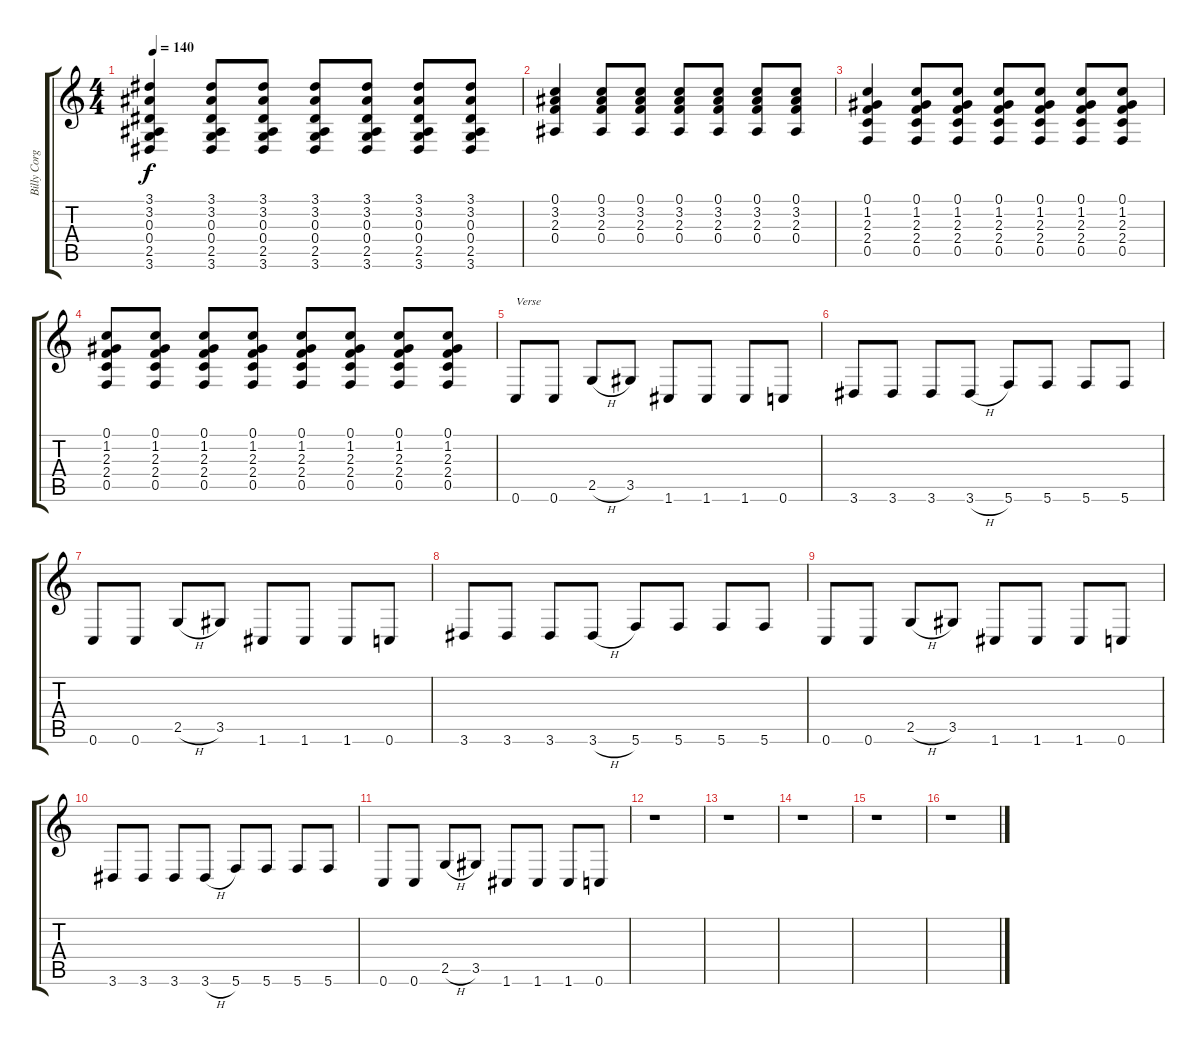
\track ("Billy Corgan" "Billy Corg") {instrument overdrivenguitar}
\staff {score tabs}
\tuning (C4 G3 Eb3 Bb2 F2 C2) {hide}
\ts (4 4)
\tempo 140
\clef g2
\ks c
(3.1 3.2 0.3 0.4 2.5 3.6).4{dy f} (3.1 3.2 0.3 0.4 2.5 3.6).8 (3.1 3.2 0.3 0.4 2.5 3.6).8 (3.1 3.2 0.3 0.4 2.5 3.6).8 (3.1 3.2 0.3 0.4 2.5 3.6).8 (3.1 3.2 0.3 0.4 2.5 3.6).8 (3.1 3.2 0.3 0.4 2.5 3.6).8 |
(0.1 3.2 2.3 0.4).4 (0.1 3.2 2.3 0.4).8 (0.1 3.2 2.3 0.4).8 (0.1 3.2 2.3 0.4).8 (0.1 3.2 2.3 0.4).8 (0.1 3.2 2.3 0.4).8 (0.1 3.2 2.3 0.4).8 |
(0.1 1.2 2.3 2.4 0.5).4 (0.1 1.2 2.3 2.4 0.5).8 (0.1 1.2 2.3 2.4 0.5).8 (0.1 1.2 2.3 2.4 0.5).8 (0.1 1.2 2.3 2.4 0.5).8 (0.1 1.2 2.3 2.4 0.5).8 (0.1 1.2 2.3 2.4 0.5).8 |
(0.1 1.2 2.3 2.4 0.5).8 (0.1 1.2 2.3 2.4 0.5).8 (0.1 1.2 2.3 2.4 0.5).8 (0.1 1.2 2.3 2.4 0.5).8 (0.1 1.2 2.3 2.4 0.5).8 (0.1 1.2 2.3 2.4 0.5).8 (0.1 1.2 2.3 2.4 0.5).8 (0.1 1.2 2.3 2.4 0.5).8 |
0.6.8{txt "Verse"} 0.6.8 2.5{h}.8 3.5.8 1.6.8 1.6.8 1.6.8 0.6.8 |
3.6.8 3.6.8 3.6.8 3.6{h}.8 5.6.8 5.6.8 5.6.8 5.6.8 |
0.6.8 0.6.8 2.5{h}.8 3.5.8 1.6.8 1.6.8 1.6.8 0.6.8 |
3.6.8 3.6.8 3.6.8 3.6{h}.8 5.6.8 5.6.8 5.6.8 5.6.8 |
0.6.8 0.6.8 2.5{h}.8 3.5.8 1.6.8 1.6.8 1.6.8 0.6.8 |
3.6.8 3.6.8 3.6.8 3.6{h}.8 5.6.8 5.6.8 5.6.8 5.6.8 |
0.6.8 0.6.8 2.5{h}.8 3.5.8 1.6.8 1.6.8 1.6.8 0.6.8 |
r.1 |
r.1 |
r.1 |
r.1 |
r.1
